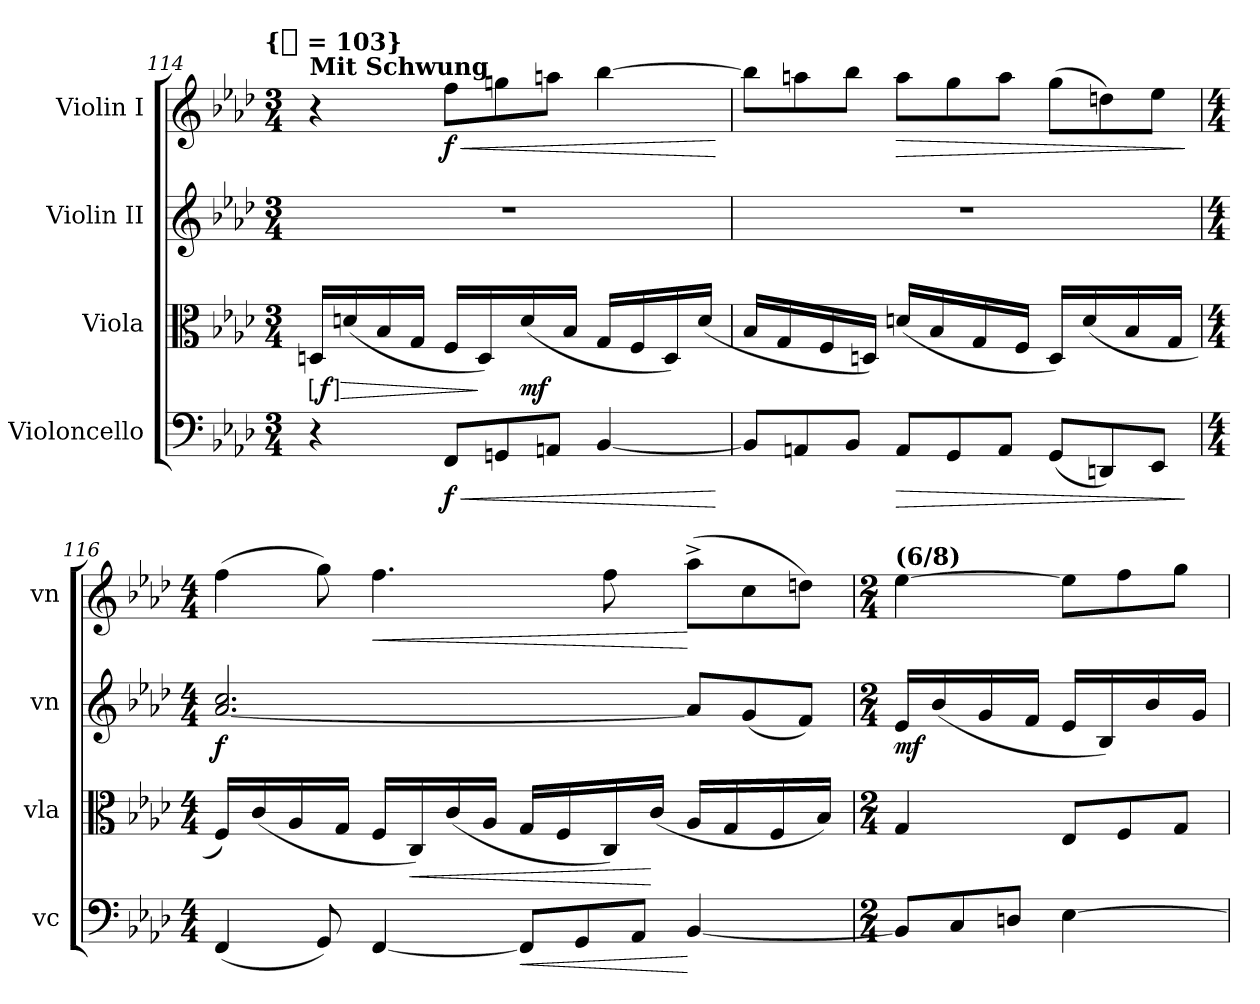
**kern	**dynam	**kern	**dynam	**kern	**dynam	**kern	**dynam
*part4	*part4	*part3	*part3	*part2	*part2	*part1	*part1
*staff4	*staff4	*staff3	*staff3	*staff2	*staff2	*staff1	*staff1
*I"Violoncello	*	*I"Viola	*	*I"Violin II	*	*I"Violin I	*
*I'vc	*	*I'vla	*	*I'vn	*	*I'vn	*
*clefF4	*	*clefC3	*	*clefG2	*	*clefG2	*
*k[b-e-a-d-]	*	*k[b-e-a-d-]	*	*k[b-e-a-d-]	*	*k[b-e-a-d-]	*
*A-:	*	*A-:	*	*A-:	*	*A-:	*
!!LO:TX:omd:t={[quarter] = 103}
*M3/4	*	*M3/4	*	*M3/4	*	*M3/4	*
*MM103	*	*MM103	*	*MM103	*	*MM103	*
=114	=114	=114	=114	=114	=114	=114	=114
!	!	!	!	!	!	!LO:TX:a:B:t=Mit Schwung	!
!	!	!	!LO:HP:b	!	!	!	!
!	!	!	!LO:DY:n=1:ed=brack	!	!	!	!
4r	.	16DnLL	> f	4%3r	.	4r	.
.	.	(16dn	.	.	.	.	.
.	.	16B-	.	.	.	.	.
.	.	16GJJ	.	.	.	.	.
*Xtuplet	*	*	*	*	*	*	*
!	!LO:HP:b	!	!	!	!	!	!
*	*	*	*	*	*	*Xtuplet	*
!	!	!	!	!	!	!	!LO:HP:b
12FFL	< f	16FLL	.	.	.	12ffL	< f
.	.	16D)	]	.	.	.	.
12GGn	.	.	.	.	.	12ggn	.
.	.	(16d	mf	.	.	.	.
12AAnJ	.	.	.	.	.	12aanJ	.
.	.	16B-JJ	.	.	.	.	.
[4BB-	.	16GLL	.	.	.	[4bb-	.
.	.	16F	.	.	.	.	.
.	.	16D)	.	.	.	.	.
.	.	(16dJJ	.	.	.	.	.
.	[	.	.	.	.	.	[
=115	=115	=115	=115	=115	=115	=115	=115
12BB-L]	.	16B-LL	.	4%3r	.	12bb-L]	.
.	.	16G	.	.	.	.	.
12AAn	.	.	.	.	.	12aan	.
.	.	16F	.	.	.	.	.
12BB-J	.	.	.	.	.	12bb-J	.
.	.	16DnJJ)	.	.	.	.	.
!	!LO:HP:b	!	!	!	!	!	!LO:HP:b
12AAL	>	(16dnLL	.	.	.	12aaL	>
.	.	16B-	.	.	.	.	.
12GG	.	.	.	.	.	12gg	.
.	.	16G	.	.	.	.	.
12AAJ	.	.	.	.	.	12aaJ	.
.	.	16FJJ	.	.	.	.	.
(12GGL	.	16DLL)	.	.	.	(12ggL	.
.	.	(16d	.	.	.	.	.
12DDn)	.	.	.	.	.	12ddn)	.
.	.	16B-	.	.	.	.	.
12EE-J	.	.	.	.	.	12ee-J	.
.	.	16GJJ	.	.	.	.	.
.	]	.	.	.	.	.	]
=116	=116	=116	=116	=116	=116	=116	=116
*M4/4	*	*M4/4	*	*M4/4	*	*M4/4	*
(6FF	.	16FLL)	.	[2.a-/ 2.cc/	f	(6ff	.
.	.	(16c	.	.	.	.	.
.	.	16A-	.	.	.	.	.
12GG)	.	.	.	.	.	12gg)	.
.	.	16GJJ	.	.	.	.	.
!	!	!	!	!	!	!	!LO:HP:b
[4FF	.	16FLL	.	.	.	4.ff	<
!	!	!	!LO:HP:b	!	!	!	!
.	.	16C)	<	.	.	.	.
.	.	(16c	.	.	.	.	.
.	.	16A-JJ	.	.	.	.	.
!	!LO:HP:b	!	!	!	!	!	!
12FFL]	<	16GLL	.	.	.	.	.
.	.	16F	.	.	.	.	.
12GG	.	.	.	.	.	.	.
.	.	16C)	.	.	.	8ff	.
12AA-J	.	.	.	.	.	.	.
.	.	(16cJJ	[	.	.	.	.
*	*	*	*	*Xtuplet	*	*	*
[4BB-	[	16A-LL	.	12a-L]	.	(12aa-^L	[
.	.	16G	.	.	.	.	.
.	.	.	.	(12g	.	12cc	.
.	.	16F	.	.	.	.	.
.	.	.	.	12fJ)	.	12ddnJ)	.
.	.	16B-JJ)	.	.	.	.	.
=117	=117	=117	=117	=117	=117	=117	=117
*M2/4	*	*M2/4	*	*M2/4	*	*M2/4	*
!	!	!	!	!	!	!LO:TX:a:B:t=(6/8)	!
12BB-L]	.	4G	.	16e-LL	mf	[4ee-	.
.	.	.	.	(16b-	.	.	.
12C	.	.	.	.	.	.	.
.	.	.	.	16g	.	.	.
12DnJ	.	.	.	.	.	.	.
.	.	.	.	16fJJ	.	.	.
*	*	*Xtuplet	*	*	*	*	*
[4E-	.	12E-L	.	16e-LL	.	12ee-L]	.
.	.	.	.	16B-)	.	.	.
.	.	12F	.	.	.	12ff	.
.	.	.	.	16b-i	.	.	.
.	.	12GJ	.	.	.	12ggJ	.
.	.	.	.	16gJJ	.	.	.
=	=	=	=	=	=	=	=
*-	*-	*-	*-	*-	*-	*-	*-
